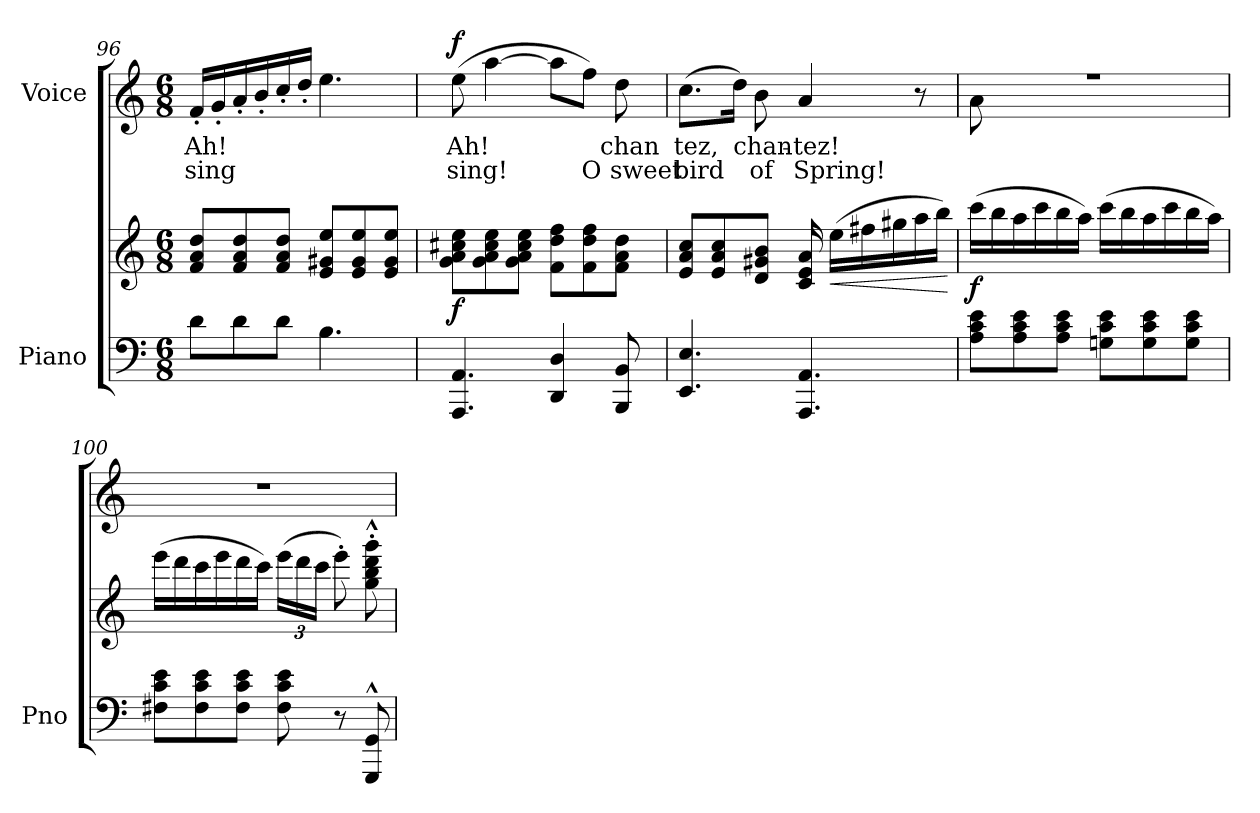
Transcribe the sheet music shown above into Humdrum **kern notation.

**kern	**kern	**dynam	**kern	**text	**text	**dynam
*part2	*part2	*part2	*part1	*part1	*part1	*part1
*staff3	*staff2	*staff2/3	*staff1	*staff1	*staff1	*staff1
*I"Piano	*	*	*I"Voice	*	*	*
*I'Pno	*	*	*	*	*	*
!!LO:LB:g=z
*clefF4	*clefG2	*	*clefG2	*	*	*
*k[]	*k[]	*	*k[]	*	*	*
*M6/8	*M6/8	*	*M6/8	*	*	*
=96	=96	=96	=96	=96	=96	=96
!	!	!	!	!LO:LY:b	!LO:LY:b	!
8d\L	8f/ 8a/ 8dd/L	.	16f'/LL	Ah!	sing	.
.	.	.	16g'/	.	.	.
8d\	8f/ 8a/ 8dd/	.	16a'/	.	.	.
.	.	.	16b'/	.	.	.
8d\J	8f/ 8a/ 8dd/J	.	16cc'/	.	.	.
.	.	.	16dd'/JJ	.	.	.
4.B\	8e/ 8g#X/ 8ee/L	.	4.ee\	.	.	.
.	8e/ 8g#/ 8ee/	.	.	.	.	.
.	8e/ 8g#/ 8ee/J	.	.	.	.	.
=97	=97	=97	=97	=97	=97	=97
!	!	!LO:DY:b	!	!LO:LY:b	!LO:LY:b	!LO:DY:a
4.AAA/ 4.AA/	8g\ 8a\ 8cc#X\ 8ee\L	f	(8ee\	Ah!	sing!	f
.	8g\ 8a\ 8cc#\ 8ee\	.	[4aa\	.	.	.
.	8g\ 8a\ 8cc#\ 8ee\J	.	.	.	.	.
4DD/ 4D/	8f\ 8dd\ 8ff\L	.	8aa\L]	.	.	.
!	!	!	!	!	!LO:LY:b	!
.	8f\ 8dd\ 8ff\	.	8ff\J)	.	O	.
!	!	!	!	!LO:LY:b	!LO:LY:b	!
8BBB/ 8BB/	8f\ 8a\ 8dd\J	.	8dd\	-chan	sweet	.
=98	=98	=98	=98	=98	=98	=98
!	!	!	!	!LO:LY:b	!LO:LY:b	!
4.EE/ 4.E/	8e/ 8a/ 8cc/L	.	(8.cc\L	tez,	bird	.
.	8e/ 8a/ 8cc/	.	.	.	.	.
.	.	.	16dd\Jk)	.	.	.
!	!	!	!	!LO:LY:b	!LO:LY:b	!
.	8d/ 8g#X/ 8b/J	.	8b\	chan-	of	.
!	!	!	!	!LO:LY:b	!LO:LY:b	!
4.AAA/ 4.AA/	16c/ 16e/ 16a/	.	4a/	-tez!	Spring!	.
!	!	!LO:HP:b	!	!	!	!
.	(16ee\LL	<	.	.	.	.
.	16ff#X\	.	.	.	.	.
.	16gg#X\	.	.	.	.	.
.	16aa\	.	8r	.	.	.
.	16bb\JJ)	.	.	.	.	.
.	.	[	.	.	.	.
!!LO:PB:g=z
=99	=99	=99	=99	=99	=99	=99
*	*	*	*^	*	*	*
!	!	!LO:DY:b	!	!	!	!	!
8A\ 8c\ 8e\L	(16ccc\LL	f	2.r	8a	.	.	.
.	16bb\	.	.	.	.	.	.
8A\ 8c\ 8e\	16aa\	.	.	8ryy	.	.	.
.	16ccc\	.	.	.	.	.	.
8A\ 8c\ 8e\J	16bb\	.	.	2ryy	.	.	.
.	16aa\JJ)	.	.	.	.	.	.
8Gn\ 8c\ 8e\L	(16ccc\LL	.	.	.	.	.	.
.	16bb\	.	.	.	.	.	.
8G\ 8c\ 8e\	16aa\	.	.	.	.	.	.
.	16ccc\	.	.	.	.	.	.
8G\ 8c\ 8e\J	16bb\	.	.	.	.	.	.
.	16aa\JJ)	.	.	.	.	.	.
*	*	*	*v	*v	*	*	*
=100	=100	=100	=100	=100	=100	=100
8F#X\ 8c\ 8e\L	(16eee\LL	.	2.r	.	.	.
.	16ddd\	.	.	.	.	.
8F#\ 8c\ 8e\	16ccc\	.	.	.	.	.
.	16eee\	.	.	.	.	.
8F#\ 8c\ 8e\J	16ddd\	.	.	.	.	.
.	16ccc\JJ)	.	.	.	.	.
8F#\ 8c\ 8e\	(24eee\LL	.	.	.	.	.
.	24ddd\	.	.	.	.	.
.	24ccc\JJ	.	.	.	.	.
8r	8eee'\)	.	.	.	.	.
!	!	!LO:DY:b	!	!	!	!
8GGG/^^ 8GG/^^	8gg\'^^ 8bb\'^^ 8ddd\'^^ 8ggg\'^^	other-dynamics	.	.	.	.
=	=	=	=	=	=	=
*-	*-	*-	*-	*-	*-	*-
